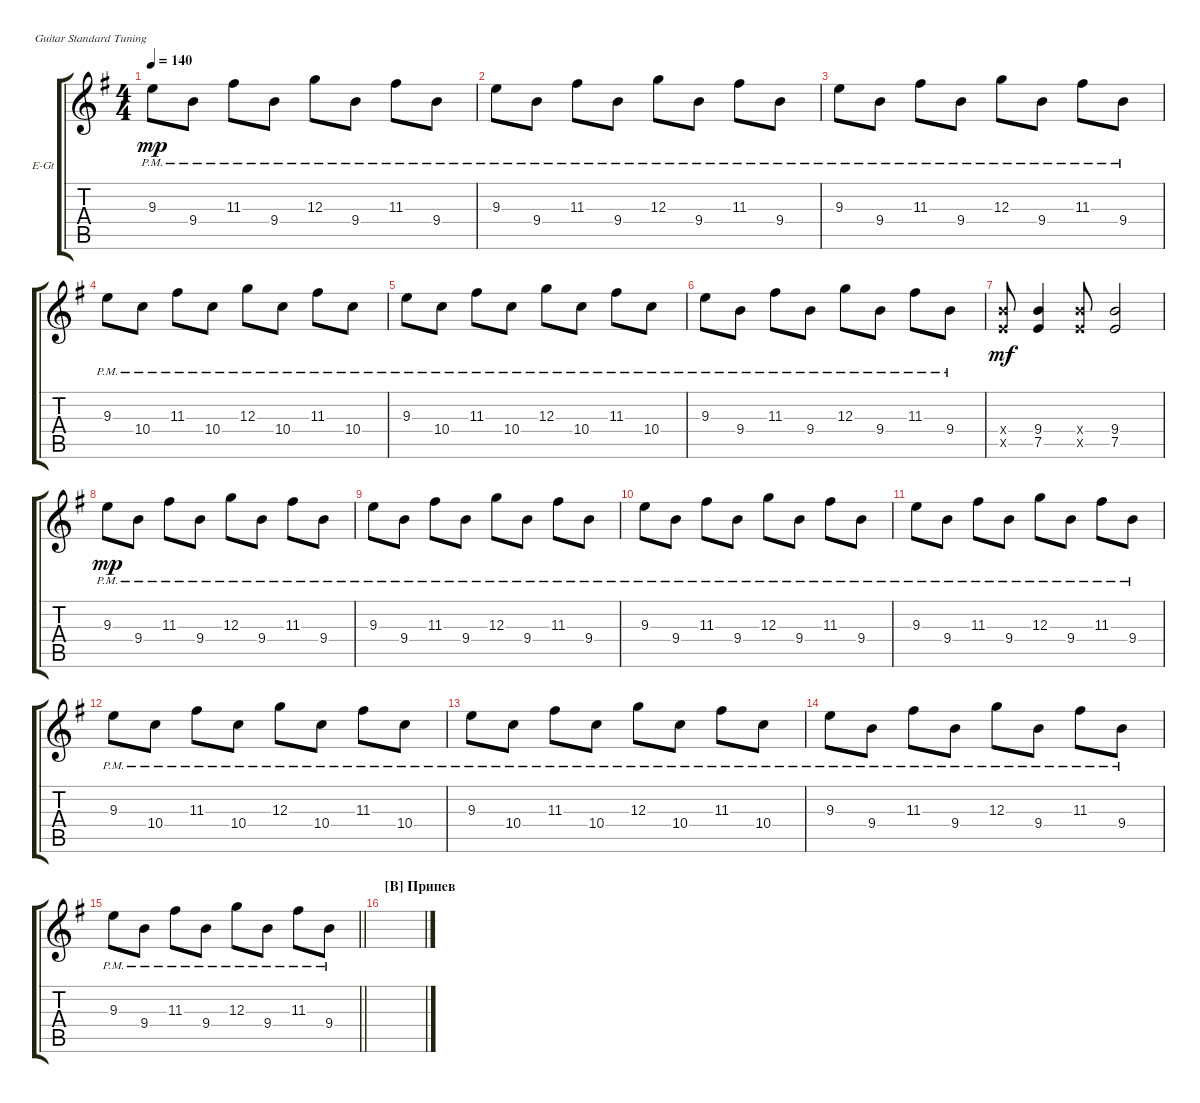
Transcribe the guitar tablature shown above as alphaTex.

\defaultSystemsLayout 4
\bracketExtendMode groupsimilarinstruments
\firstSystemTrackNameOrientation horizontal
\otherSystemsTrackNameOrientation horizontal
\track ("ЭЛЕКТРО-СОЛО" "E-Gt") {instrument overdrivenguitar}
\staff {score tabs}
\tuning (E4 B3 G3 D3 A2 E2)
\ts (4 4)
\tempo 140
\clef g2
\scale
0.333333
\ks eminor
9.3{pm}.8{dy mp} 9.4{pm}.8 11.3{pm}.8 9.4{pm}.8 12.3{pm}.8 9.4{pm}.8 11.3{pm}.8 9.4{pm}.8 |
\scale
0.333333 9.3{pm}.8 9.4{pm}.8 11.3{pm}.8 9.4{pm}.8 12.3{pm}.8 9.4{pm}.8 11.3{pm}.8 9.4{pm}.8 |
\scale
0.333333 9.3{pm}.8 9.4{pm}.8 11.3{pm}.8 9.4{pm}.8 12.3{pm}.8 9.4{pm}.8 11.3{pm}.8 9.4{pm}.8 |
\scale
0.333333 9.3{pm}.8 10.4{pm}.8 11.3{pm}.8 10.4{pm}.8 12.3{pm}.8 10.4{pm}.8 11.3{pm}.8 10.4{pm}.8 |
\scale
0.333333 9.3{pm}.8 10.4{pm}.8 11.3{pm}.8 10.4{pm}.8 12.3{pm}.8 10.4{pm}.8 11.3{pm}.8 10.4{pm}.8 |
\scale
0.333333 9.3{pm}.8 9.4{pm}.8 11.3{pm}.8 9.4{pm}.8 12.3{pm}.8 9.4{pm}.8 11.3{pm}.8 9.4{pm}.8 |
\scale
0.333333 (7.5{x} 9.4{x}).8{dy mf} (7.5 9.4).4 (7.5{x} 9.4{x}).8 (7.5 9.4).2 |
\scale
0.333333 9.3{pm}.8{dy mp} 9.4{pm}.8 11.3{pm}.8 9.4{pm}.8 12.3{pm}.8 9.4{pm}.8 11.3{pm}.8 9.4{pm}.8 |
\scale
0.333333 9.3{pm}.8 9.4{pm}.8 11.3{pm}.8 9.4{pm}.8 12.3{pm}.8 9.4{pm}.8 11.3{pm}.8 9.4{pm}.8 |
\scale
0.333333 9.3{pm}.8 9.4{pm}.8 11.3{pm}.8 9.4{pm}.8 12.3{pm}.8 9.4{pm}.8 11.3{pm}.8 9.4{pm}.8 |
\scale
0.333333 9.3{pm}.8 9.4{pm}.8 11.3{pm}.8 9.4{pm}.8 12.3{pm}.8 9.4{pm}.8 11.3{pm}.8 9.4{pm}.8 |
\scale
0.333333 9.3{pm}.8 10.4{pm}.8 11.3{pm}.8 10.4{pm}.8 12.3{pm}.8 10.4{pm}.8 11.3{pm}.8 10.4{pm}.8 |
\scale
0.333333 9.3{pm}.8 10.4{pm}.8 11.3{pm}.8 10.4{pm}.8 12.3{pm}.8 10.4{pm}.8 11.3{pm}.8 10.4{pm}.8 |
\scale
0.333333 9.3{pm}.8 9.4{pm}.8 11.3{pm}.8 9.4{pm}.8 12.3{pm}.8 9.4{pm}.8 11.3{pm}.8 9.4{pm}.8 |
\scale
0.333333
\barLineRight lightlight
9.3{pm}.8 9.4{pm}.8 11.3{pm}.8 9.4{pm}.8 12.3{pm}.8 9.4{pm}.8 11.3{pm}.8 9.4{pm}.8 |
\section ("B" "Припев")
\scale
0.333333
